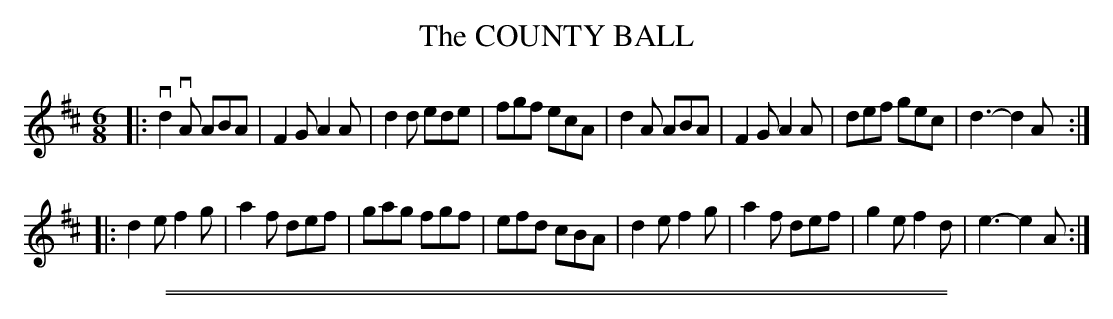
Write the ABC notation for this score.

X:1
T: The COUNTY BALL
M: 6/8
L: 1/8
K: D
|:\
vd2vA ABA | F2G A2A | d2d ede | fgf ecA |\
d2A ABA | F2G A2A | def gec | d3- d2A :|
|:\
d2e f2g | a2f def | gag fgf | efd cBA |\
d2e f2g | a2f def | g2e f2d | e3- e2A :|
